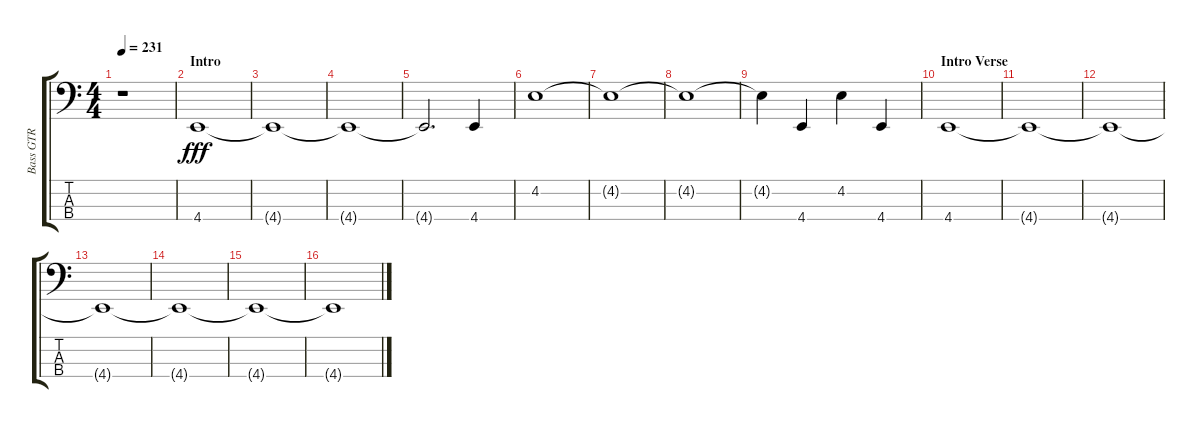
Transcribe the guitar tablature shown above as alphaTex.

\track ("Bass GTR" "Bass GTR") {instrument electricbassfinger}
\staff {score tabs}
\tuning (F2 C2 G1 C1) {hide}
\ts (4 4)
\tempo 231
\clef f4
\ks aminor
r.1{dy fff instrument electricbassfinger} |
\section ("" "Intro")
4.4.1 |
4.4{t}.1 |
4.4{t}.1 |
4.4{t}.2{d} 4.4.4 |
4.2.1 |
4.2{t}.1 |
4.2{t}.1 |
4.2{t}.4 4.4.4 4.2.4 4.4.4 |
\section ("" "Intro Verse")
4.4.1 |
4.4{t}.1 |
4.4{t}.1 |
4.4{t}.1 |
4.4{t}.1 |
4.4{t}.1 |
4.4{t}.1
